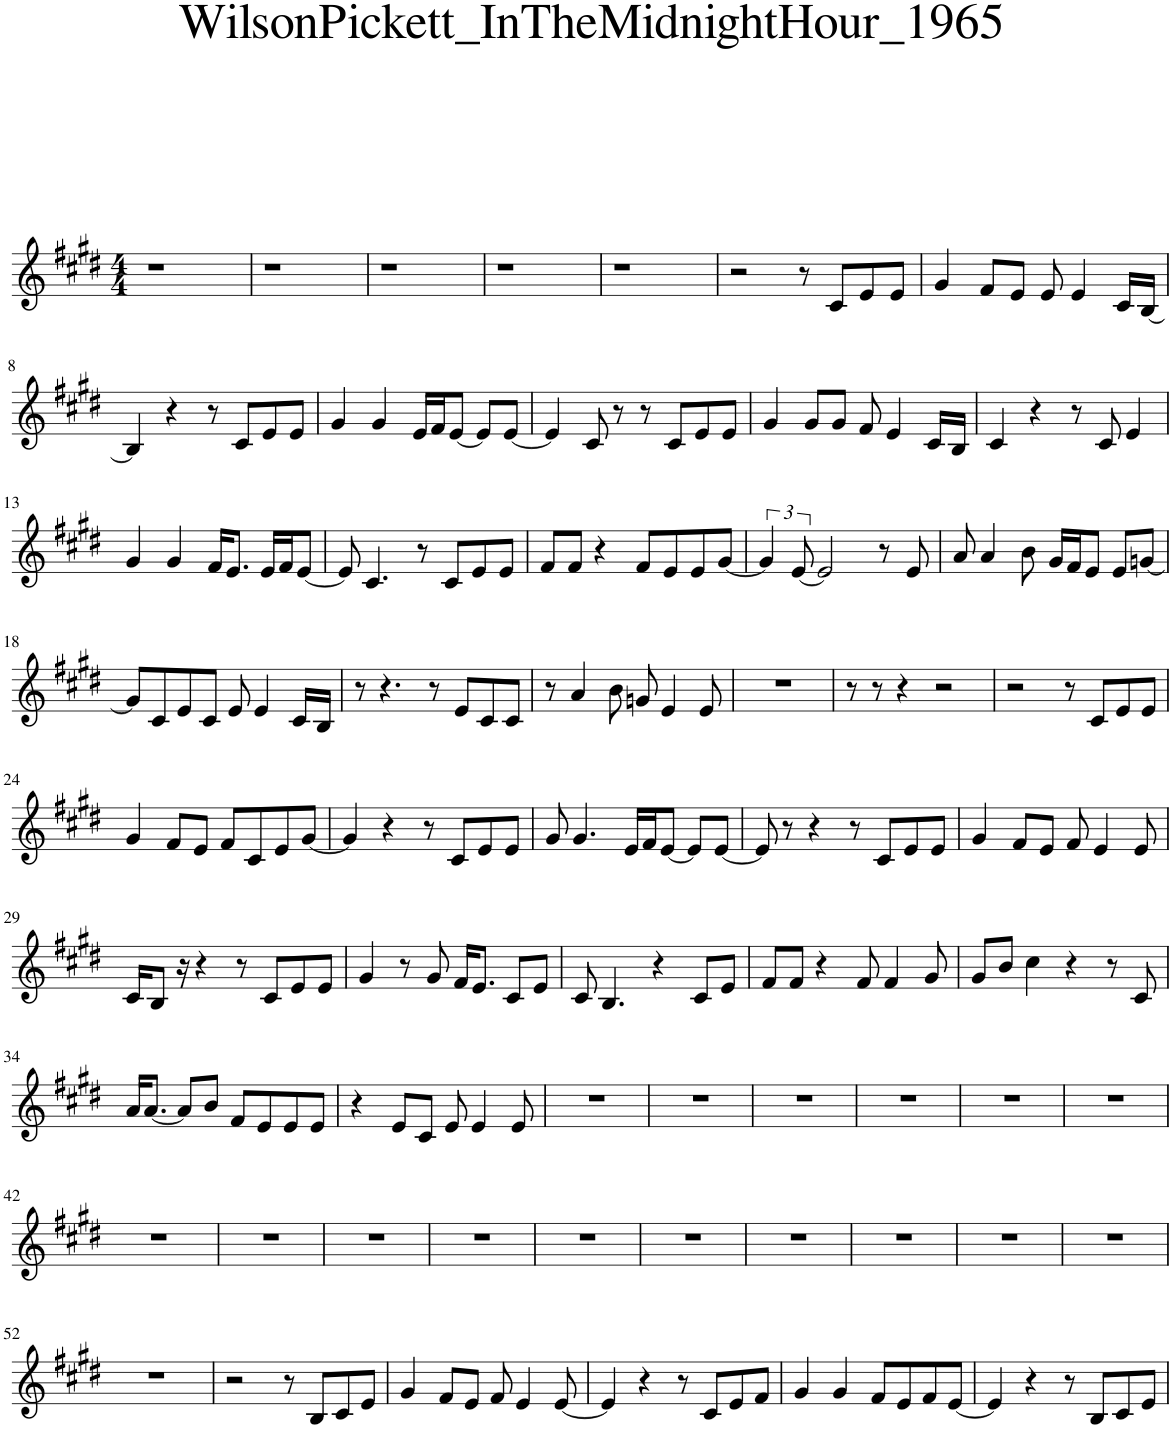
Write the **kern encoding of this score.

**kern
*part1
*staff1
*I"Piano
*I'Pno.
*clefG2
*k[f#c#g#d#]
*M4/4
=1
1r
=2
1r
=3
1r
=4
1r
=5
1r
=6
2r
8r
8c#/L
8e/
8e/J
=7
4g#/
8f#/L
8e/J
8e/
4e/
16c#/LL
[16B/JJ
!!LO:LB:g=z
=8
4B/]
4r
8r
8c#/L
8e/
8e/J
=9
4g#/
4g#/
16e/LL
16f#/J
[8e/J
8e/L]
[8e/J
=10
4e/]
8c#/
8r
8r
8c#/L
8e/
8e/J
=11
4g#/
8g#/L
8g#/J
8f#/
4e/
16c#/LL
16B/JJ
=12
4c#/
4r
8r
8c#/
4e/
!!LO:LB:g=z
=13
4g#/
4g#/
16f#/KL
8.e/J
16e/LL
16f#/J
[8e/J
=14
8e/]
4.c#/
8r
8c#/L
8e/
8e/J
=15
8f#/L
8f#/J
4r
8f#/L
8e/
8e/
[8g#/J
=16
6g#/]
[12e/
2e/]
8r
8e/
=17
8a/
4a/
8b\
16g#/LL
16f#/J
8e/J
8e/L
[8gn/J
!!LO:LB:g=z
=18
8g/L]
8c#/
8e/
8c#/J
8e/
4e/
16c#/LL
16B/JJ
=19
8r
4.r
8r
8e/L
8c#/
8c#/J
=20
8r
4a/
8b\
8gn/
4e/
8e/
=21
1r
=22
8r
8r
4r
2r
=23
2r
8r
8c#/L
8e/
8e/J
!!LO:LB:g=z
=24
4g#/
8f#/L
8e/J
8f#/L
8c#/
8e/
[8g#/J
=25
4g#/]
4r
8r
8c#/L
8e/
8e/J
=26
8g#/
4.g#/
16e/LL
16f#/J
[8e/J
8e/L]
[8e/J
=27
8e/]
8r
4r
8r
8c#/L
8e/
8e/J
=28
4g#/
8f#/L
8e/J
8f#/
4e/
8e/
!!LO:LB:g=z
=29
16c#/KL
8B/J
16r
4r
8r
8c#/L
8e/
8e/J
=30
4g#/
8r
8g#/
16f#/KL
8.e/J
8c#/L
8e/J
=31
8c#/
4.B/
4r
8c#/L
8e/J
=32
8f#/L
8f#/J
4r
8f#/
4f#/
8g#/
=33
8g#/L
8b/J
4cc#\
4r
8r
8c#/
!!LO:LB:g=z
=34
16a/KL
[8.a/J
8a/L]
8b/J
8f#/L
8e/
8e/
8e/J
=35
4r
8e/L
8c#/J
8e/
4e/
8e/
=36
1r
=37
1r
=38
1r
=39
1r
=40
1r
=41
1r
!!LO:LB:g=z
=42
1r
=43
1r
=44
1r
=45
1r
=46
1r
=47
1r
=48
1r
=49
1r
=50
1r
=51
1r
!!LO:LB:g=z
=52
1r
=53
2r
8r
8B/L
8c#/
8e/J
=54
4g#/
8f#/L
8e/J
8f#/
4e/
[8e/
=55
4e/]
4r
8r
8c#/L
8e/
8f#/J
=56
4g#/
4g#/
8f#/L
8e/
8f#/
[8e/J
=57
4e/]
4r
8r
8B/L
8c#/
8e/J
=
*-
